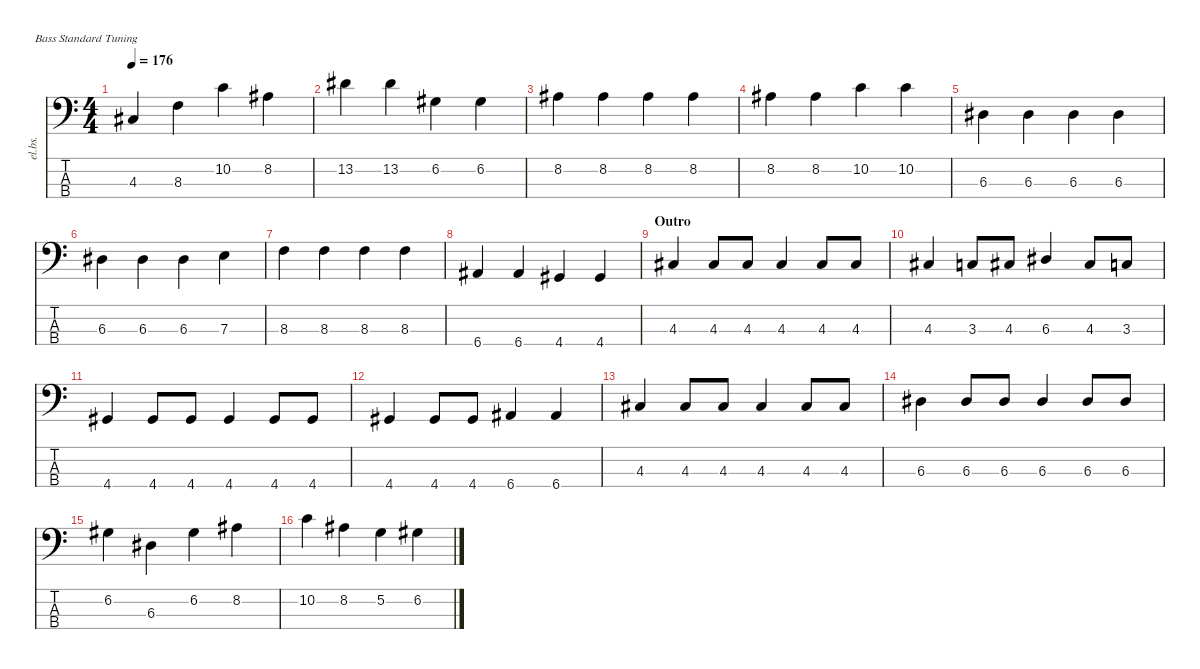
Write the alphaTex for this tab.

\defaultSystemsLayout 4
\hideDynamics
\bracketExtendMode nobrackets
\otherSystemsTrackNameOrientation horizontal
\track ("Bass" "el.bs.") {instrument electricbassfinger}
\staff {score tabs}
\tuning (G2 D2 A1 E1)
\ts (4 4)
\tempo 176
\clef f4
\ks c
4.3{acc #}.4{dy mf beam Up} 8.3.4{beam Down} 10.2.4{beam Down} 8.2{acc #}.4{beam Down} |
13.2{acc #}.4{beam Down} 13.2{acc #}.4{beam Down} 6.2{acc #}.4{beam Down} 6.2{acc #}.4{beam Down} |
8.2{acc #}.4{beam Down} 8.2{acc #}.4{beam Down} 8.2{acc #}.4{beam Down} 8.2{acc #}.4{beam Down} |
8.2{acc #}.4{beam Down} 8.2{acc #}.4{beam Down} 10.2.4{beam Down} 10.2.4{beam Down} |
6.3{acc #}.4{beam Down} 6.3{acc #}.4{beam Down} 6.3{acc #}.4{beam Down} 6.3{acc #}.4{beam Down} |
6.3{acc #}.4{beam Down} 6.3{acc #}.4{beam Down} 6.3{acc #}.4{beam Down} 7.3.4{beam Down} |
8.3.4{beam Down} 8.3.4{beam Down} 8.3.4{beam Down} 8.3.4{beam Down} |
6.4{acc #}.4{beam Up} 6.4{acc #}.4{beam Up} 4.4{acc #}.4{beam Up} 4.4{acc #}.4{beam Up} |
\section ("" "Outro")
4.3{acc #}.4{beam Up} 4.3{acc #}.8{beam Up} 4.3{acc #}.8{beam Up} 4.3{acc #}.4{beam Up} 4.3{acc #}.8{beam Up} 4.3{acc #}.8{beam Up} |
4.3{acc #}.4{beam Up} 3.3.8{beam Up} 4.3{acc #}.8{beam Up} 6.3{acc #}.4{beam Up} 4.3{acc #}.8{beam Up} 3.3.8{beam Up} |
4.4{acc #}.4{beam Up} 4.4{acc #}.8{beam Up} 4.4{acc #}.8{beam Up} 4.4{acc #}.4{beam Up} 4.4{acc #}.8{beam Up} 4.4{acc #}.8{beam Up} |
4.4{acc #}.4{beam Up} 4.4{acc #}.8{beam Up} 4.4{acc #}.8{beam Up} 6.4{acc #}.4{beam Up} 6.4{acc #}.4{beam Up} |
4.3{acc #}.4{beam Up} 4.3{acc #}.8{beam Up} 4.3{acc #}.8{beam Up} 4.3{acc #}.4{beam Up} 4.3{acc #}.8{beam Up} 4.3{acc #}.8{beam Up} |
6.3{acc #}.4{beam Down} 6.3{acc #}.8{beam Up} 6.3{acc #}.8{beam Up} 6.3{acc #}.4{beam Up} 6.3{acc #}.8{beam Up} 6.3{acc #}.8{beam Up} |
6.2{acc #}.4{beam Down} 6.3{acc #}.4{beam Down} 6.2{acc #}.4{beam Down} 8.2{acc #}.4{beam Down} |
10.2.4{beam Down} 8.2{acc #}.4{beam Down} 5.2.4{beam Down} 6.2{acc #}.4{beam Down}
